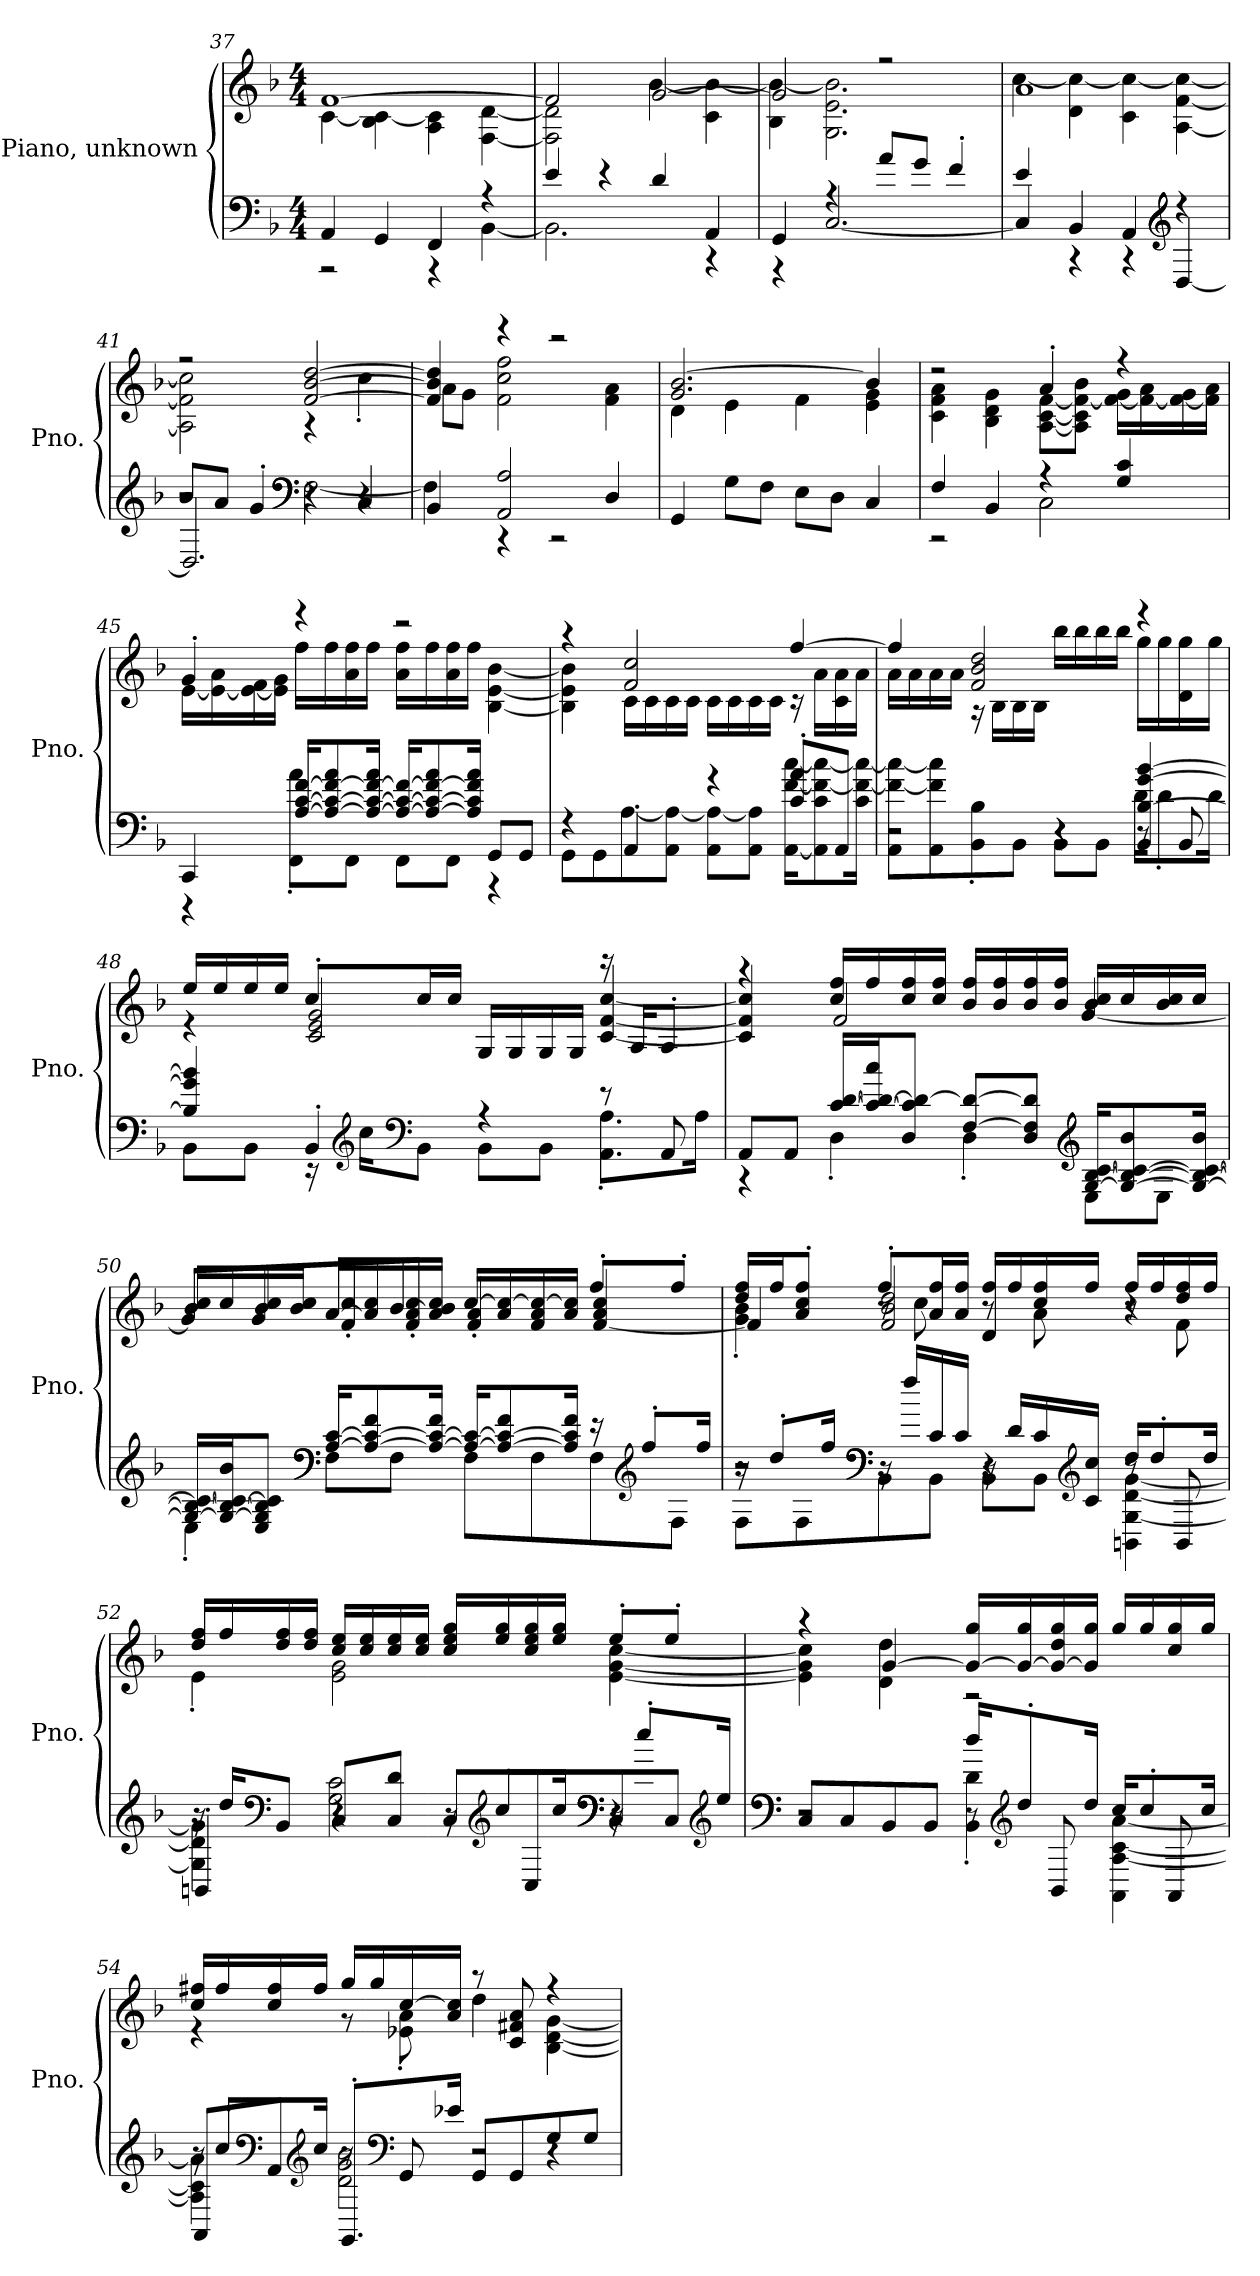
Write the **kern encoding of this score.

**kern	**kern
*part1	*part1
*staff2	*staff1
*I"Piano, unknown	*
*I'Pno.	*
*clefF4	*clefG2
*k[b-]	*k[b-]
*M4/4	*M4/4
=37	=37
*^	*^
4AA/	2r	[1f	[4c\
4GG/	.	.	4B-\ 4c\_
4FF/	4r	.	4A\ 4c\]
4r	[4BB-\	.	[4F\ [4d\
!!LO:LB:g=z	!!
=38	=38	=38	=38
4e/	2.BB-\]	2f/]	2F\] 2d\]
4r	.	.	.
4d/	.	[2g/	[4b-\
4AA/	4r	.	4c\ 4b-\_
=39	=39	=39	=39
4GG/	4r	2g/]	4B-\ 4b-\_
4r	[2.C/	.	2.G\ 2.e\ 2.b-\]
8a/L	.	2r	.
8g/J	.	.	.
4f'/	.	.	.
=40	=40	=40	=40
4e/	4C/]	1a	[4cc\
4BB-/	4r	.	4d\ 4cc\_
4AA/	4r	.	4c\ 4cc\_
*clefG2	*	*	*
4r	[4D/	.	[4A\ [4f\ 4cc\_
=41	=41	=41	=41
*	*^	*	*
8b-/L	2r	2.D/]	2r	2A\] 2f\] 2cc\]
8a/J	.	.	.	.
4g'/	.	.	.	.
*clefF4	*	*	*	*
4r	[2F\	.	[2f/ [2b-/ [2dd/	4r
4C/	.	4r	.	4cc'\
*	*v	*v	*	*
=42	=42	=42	=42
4BB-/	4F\]	4f/] 4b-/] 4dd/]	8a\L
.	.	.	8g\J
2AA/ 2A/	4r	4r	2f\ 2cc\ 2ff\
.	2r	2r	.
4D/	.	.	4f\ 4a\
*v	*v	*	*
!!LO:LB:g=z	!!
=43	=43	=43
4GG/	2.g/ [2.b-/	4d\
8G\L	.	4e\
8F\J	.	.
8E\L	.	4f\
8D\J	.	.
4C/	4b-/]	4e\ 4g\
=44	=44	=44
*^	*	*
4F/	2r	2r	4c\ 4f\ 4a\
4BB-/	.	.	4B-\ 4d\ 4g\
4r	2C\	4a'/	[8A\ [8c\ [8f\L
.	.	.	8A\] 8c\] 8f\_ 8b-\J
4G/ 4c/	.	4r	16f\_ 16g\LL
.	.	.	16f\_ 16a\
.	.	.	16f\_ 16g\
.	.	.	16f\] 16a\JJ
=45	=45	=45	=45
4CC/	4r	4g'/	[16e\LL
.	.	.	16e\_ 16a\
.	.	.	16e\_ 16f\
.	.	.	16e\] 16g\JJ
[16A/ [16c/ [16f/KL	8FF\' 8a\'L	4r	16ff\LL
8A/_ 8c/_ 8f/_ 8a/	.	.	16ff\
.	8FF\J	.	16a\ 16ff\
16A/_ 16c/_ 16f/_ 16a/Jk	.	.	16ff\JJ
16A/_ 16c/_ 16f/_KL	8FF\L	2r	16a\ 16ff\LL
8A/_ 8c/_ 8f/_ 8a/	.	.	16ff\
.	8FF\J	.	16a\ 16ff\
16A/] 16c/] 16f/] 16a/Jk	.	.	16ff\JJ
8GG/L	4r	.	[4B-\ [4e\ [4b-\
8GG/J	.	.	.
!!LO:LB:g=z	!!
=46	=46	=46	=46
4r	8GG\L	4r	4B-\] 4e\] 4b-\]
.	8GG\	.	.
4AA'/	[8A\	2f/ 2cc/	16c\LL
.	.	.	16c\
.	8AA\ 8A\_J	.	16c\
.	.	.	16c\JJ
4r	8AA\ 8A\_L	.	16c\LL
.	.	.	16c\
.	8AA\ 8A\]J	.	16c\
.	.	.	16c\JJ
8c/' 8a/'L	[16AA\ [16f\ [16cc\KL	[4ff/	16r
.	8AA\] 8c\ 8f\_ 8cc\_	.	16a\LL
8AA/J	.	.	16c\ 16a\
.	16c\ 16f\_ 16cc\_Jk	.	16a\JJ
=47	=47	=47	=47
*	*^	*	*
2r	8AA\ 8f\_ 8cc\_L	2r	4ff/]	16a\LL
.	.	.	.	16a\
.	8AA\ 8f\] 8cc\]	.	.	16a\
.	.	.	.	16a\JJ
.	8BB-\' 8B-\'	.	2f/ 2b-/ 2dd/	16r
.	.	.	.	16B-\LL
.	8BB-\J	.	.	16B-\
.	.	.	.	16B-\JJ
4r	8BB-\L	4r	.	16bb-\LL
.	.	.	.	16bb-\
.	8BB-\J	.	.	16bb-\
.	.	.	.	16bb-\JJ
4BB-/ [4B-/ [4g/ [4b-/	16d\KL	8r	4r	16gg\LL
.	8d'\	.	.	16gg\
.	.	8BB-/	.	16d\ 16gg\
.	16d\Jk	.	.	16gg\JJ
*	*v	*v	*	*
!!LO:LB:g=z	!!
=48	=48	=48	=48
4B-/] 4g/] 4b-/]	8BB-\L	16ee/LL	4r
.	.	16ee/	.
.	8BB-\J	16ee/	.
.	.	16ee/JJ	.
4BB-'/	16r	8cc'/L	2c/ 2e/ 2g/
*clefG2	*	*	*
.	16cc\KL	.	.
*clefF4	*	*	*
.	8BB-\J	16cc/L	.
.	.	16cc/JJ	.
4r	8BB-\L	16G/LL	.
.	.	16G/	.
.	8BB-\J	16G/	.
.	.	16G/JJ	.
8r	8.AA\' 8.A\'L	16r	[4c/ [4f/ [4cc/
.	.	16A/KL	.
8AA/	.	8A'/J	.
.	16A\Jk	.	.
=49	=49	=49	=49
8AA/L	4r	4r	4c/] 4f/] 4cc/]
8AA/J	.	.	.
[16c/ [16d/LL	4D'\	16cc/ 16ff/LL	2f/
16c/_ 16d/_ 16cc/J	.	16ff/	.
8D/ 8c/] 8d/_J	.	16cc/ 16ff/	.
.	.	16cc/ 16ff/JJ	.
[8F/ 8d/_L	4D'\	16b-/ 16ff/LL	.
.	.	16b-/ 16ff/	.
8D/ 8F/] 8d/]J	.	16b-/ 16ff/	.
.	.	16b-/ 16ff/JJ	.
*clefG2	*	*	*
[16G/ [16B-/ [16c/KL	8E\L	16b-/ 16cc/LL	[4g/
8G/_ 8B-/_ 8c/_ 8b-/	.	16cc/	.
.	8E\J	16b-/ 16cc/	.
16G/_ 16B-/_ 16c/_ 16b-/Jk	.	16cc/JJ	.
!!LO:LB:g=z	!!
=50	=50	=50	=50
16G/_ 16B-/_ 16c/_LL	4E'\	16b-/ 16cc/LL	8g/L]
16G/_ 16B-/_ 16c/_ 16b-/J	.	16cc/	.
8E/ 8G/] 8B-/] 8c/]J	.	16b-/ 16cc/	8g/
.	.	16b-/ 16cc/JJ	.
*clefF4	*	*	*
[16A/ [16c/KL	8F\L	[16a/LL	8f/' 8cc/'
8A/_ 8c/_ 8f/	.	16a/] 16cc/	.
.	8F\J	[16b-/	8f/' 8a/' 8cc/'J
16A/_ 16c/_ 16f/Jk	.	16a/ 16b-/] 16cc/JJ	.
16A/_ 16c/_KL	8F\L	[16cc/LL	4f/' 4a/'
8A/_ 8c/_ 8f/	.	16a/ 16cc/_	.
.	8F\	16f/ 16a/ 16cc/_	.
16A/] 16c/] 16f/Jk	.	16a/ 16cc/]JJ	.
16r	8F\	8ff'/L	[4f/ 4a/ 4cc/
*clefG2	*	*	*
8ff'/L	.	.	.
.	8F\J	8ff'/J	.
16ff/Jk	.	.	.
!!LO:PB:g=z
=51	=51	=51	=51
*	*^	*	*^
16r	8F\L	2r	16dd/ 16ff/LL	4g\' 4b-\'	4f/]
8dd'/L	.	.	16ff/J	.	.
.	8F\	.	8a/' 8cc/' 8ff/'J	.	.
16ff/Jk	.	.	.	.	.
*clefF4	*	*	*	*	*
16r	8BB-\	.	8ff'/L	8r	2f/ 2b-/ 2dd/
16ff/LL	.	.	.	.	.
16c/	8BB-\J	.	16a/ 16ff/L	8cc\	.
16c/JJ	.	.	16a/ 16ff/JJ	.	.
16r	8BB-\L	4r	16d/ 16ff/LL	8r	.
16d/LL	.	.	16ff/	.	.
16c/	8BB-\J	.	16cc/ 16ff/	8a\	.
*clefG2	*	*	*	*	*
16c/ 16cc/JJ	.	.	16ff/JJ	.	.
16dd/KL	4BBn\ [4G\ [4d\ [4g\	8r	16ff/LL	8r	4r
8dd'/	.	.	16ff/	.	.
.	.	8BB/	16dd/ 16ff/	8f\	.
16dd/Jk	.	.	16ff/JJ	.	.
*	*	*	*	*v	*v
=52	=52	=52	=52	=52
16r	4G\] 4d\] 4g\]	4BBn'/	16dd/ 16ff/LL	4e'\
16dd/KL	.	.	16ff/	.
*clefF4	*	*	*	*
8BB/J	.	.	16dd/ 16ff/	.
.	.	.	16dd/ 16ff/JJ	.
8C/L	2G\ 2c\	4r	16cc/ 16ee/LL	2e\ 2g\
.	.	.	16cc/ 16ee/	.
8C/ 8d/J	.	.	16cc/ 16ee/	.
.	.	.	16cc/ 16ee/JJ	.
16r	.	8C/L	16cc/ 16ee/ 16gg/LL	.
*clefG2	*	*	*	*
8cc'/L	.	.	16ee/ 16gg/	.
.	.	8C/	16cc/ 16ee/ 16gg/	.
16cc/Jk	.	.	16ee/ 16gg/JJ	.
*clefF4	*	*	*	*
16r	4r	8C/	8ee'/L	[4e\ [4g\ [4cc\
8ee'/L	.	.	.	.
.	.	8C/J	8ee'/J	.
*clefG2	*	*	*	*
16ee/Jk	.	.	.	.
!!LO:LB:g=z	!!
=53	=53	=53	=53	=53
*clefF4	*	*	*	*
8C/L	2r	2r	4r	4e\] 4g\] 4cc\]
8C/	.	.	.	.
8BB-/	.	.	[4g/	4d\ 4dd\
8BB-/J	.	.	.	.
16dd/KL	4BB-\' 4d\'	8r	16g/_ 16gg/LL	2r
*clefG2	*	*	*	*
8dd'/	.	.	16g/_ 16gg/	.
.	.	8BB-/	16g/_ 16dd/ 16gg/	.
16dd/Jk	.	.	16g/] 16gg/JJ	.
16cc/KL	4AA\ [4A\ [4c\ [4a\	8r	16gg/LL	.
8cc'/	.	.	16gg/	.
.	.	8AA/	16cc/ 16gg/	.
16cc/Jk	.	.	16gg/JJ	.
=54	=54	=54	=54	=54
16r	4A\] 4c\] 4a\]	8AA/L	16cc/ 16ff#X/LL	4r
8cc'/L	.	.	16ff#/	.
*clefF4	*	*	*	*
.	.	8AA/J	16cc/ 16ff#/	.
*clefG2	*	*	*	*
16cc/Jk	.	.	16ff#/JJ	.
8.GG'/L	2d\ 2g\ 2b-\	8r	16gg/LL	8r
.	.	.	16gg/	.
*clefF4	*	*	*	*
.	.	8GG/	[16cc/	8e-X\' 8a\'
16e-X/Jk	.	.	16a/ 16cc/]JJ	.
8GG/L	.	2r	8r	4dd\
8GG/	.	.	8c/ 8f#X/ 8a/	.
8G/	4r	.	4r	[4B-\ [4d\ [4g\
8G/J	.	.	.	.
*v	*v	*v	*	*
*	*v	*v
=	=
*-	*-
